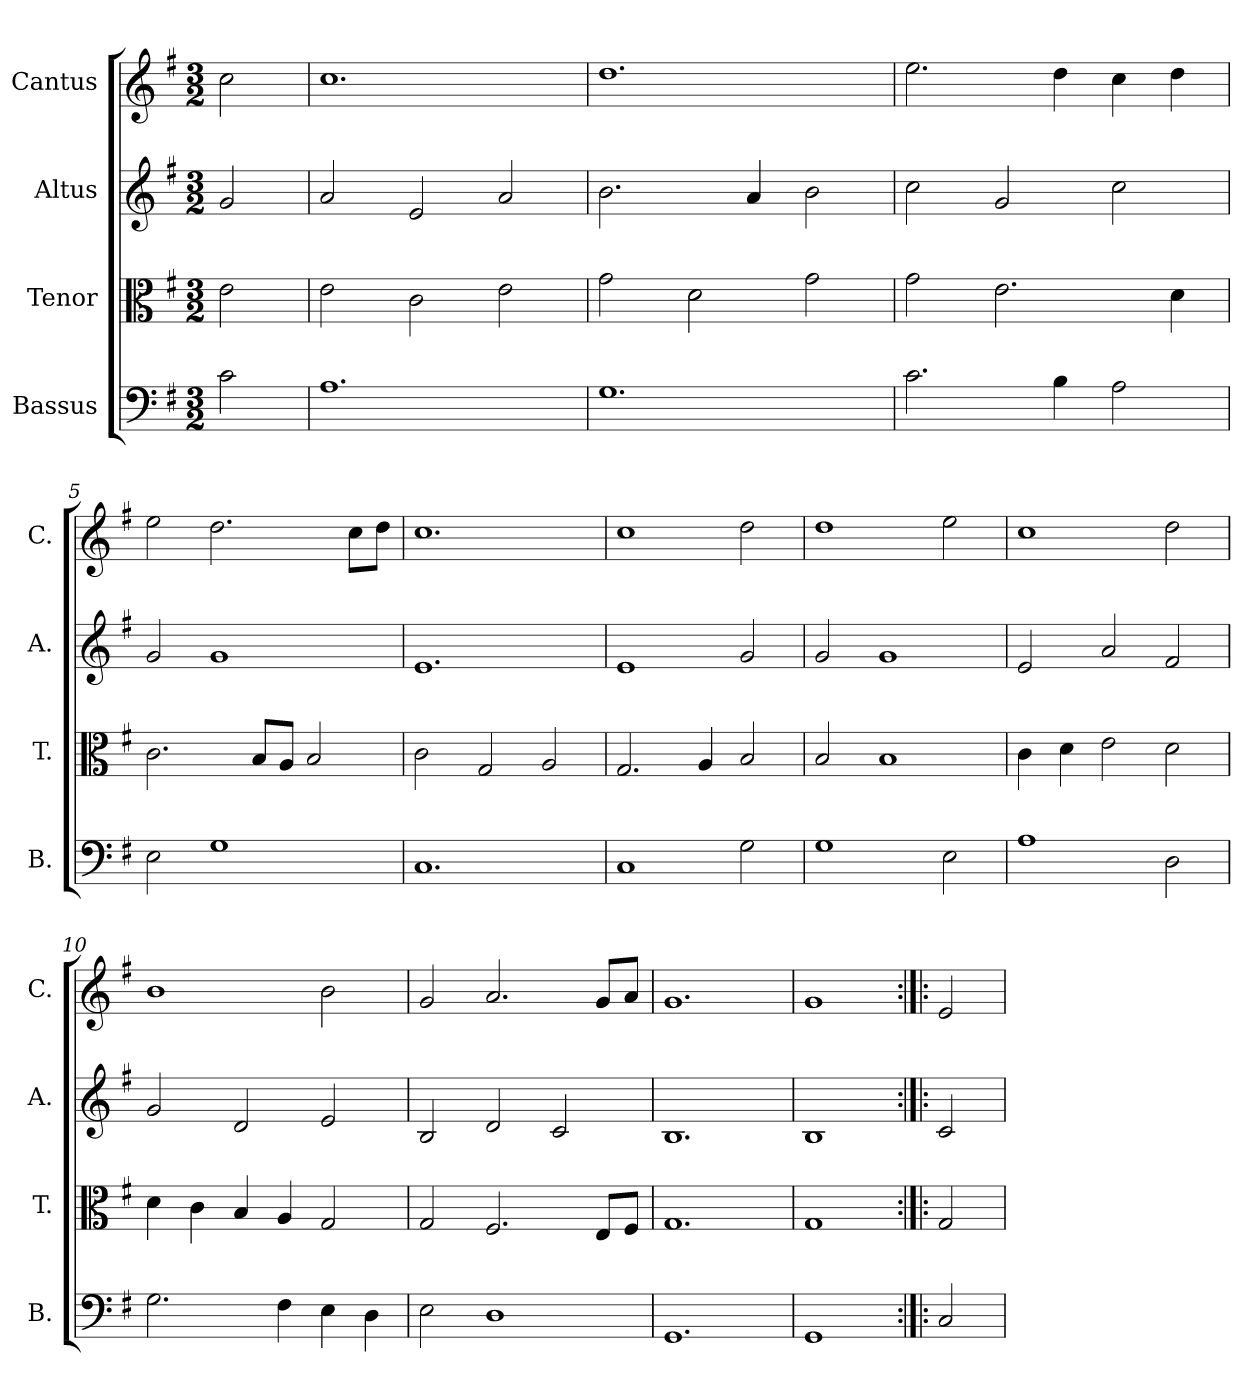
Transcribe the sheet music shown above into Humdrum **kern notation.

**kern	**kern	**kern	**kern
*part4	*part3	*part2	*part1
*staff4	*staff3	*staff2	*staff1
*I"Bassus	*I"Tenor	*I"Altus	*I"Cantus
*I'B.	*I'T.	*I'A.	*I'C.
*clefF4	*clefC3	*clefG2	*clefG2
*k[f#]	*k[f#]	*k[f#]	*k[f#]
*G:	*G:	*G:	*G:
*M3/2	*M3/2	*M3/2	*M3/2
=1	=1	=1	=1
2c\	2e\	2g/	2cc\
=2	=2	=2	=2
1.A	2e\	2a/	1.cc
.	2c\	2e/	.
.	2e\	2a/	.
=3	=3	=3	=3
1.G	2g\	2.b\	1.dd
.	2d\	.	.
.	.	4a/	.
.	2g\	2b\	.
=4	=4	=4	=4
2.c\	2g\	2cc\	2.ee\
.	2.e\	2g/	.
4B\	.	.	4dd\
2A\	.	2cc\	4cc\
.	4d\	.	4dd\
=5	=5	=5	=5
2E\	2.c\	2g/	2ee\
1G	.	1g	2.dd\
.	8B/L	.	.
.	8A/J	.	.
.	2B/	.	.
.	.	.	8cc\L
.	.	.	8dd\J
=6	=6	=6	=6
1.C	2c\	1.e	1.cc
.	2G/	.	.
.	2A/	.	.
=7	=7	=7	=7
1C	2.G/	1e	1cc
.	4A/	.	.
2G\	2B/	2g/	2dd\
=8	=8	=8	=8
1G	2B/	2g/	1dd
.	1B	1g	.
2E\	.	.	2ee\
=9	=9	=9	=9
1A	4c\	2e/	1cc
.	4d\	.	.
.	2e\	2a/	.
2D\	2d\	2f#/	2dd\
!!LO:LB:g=z
=10	=10	=10	=10
2.G\	4d\	2g/	1b
.	4c\	.	.
.	4B/	2d/	.
4F#\	4A/	.	.
4E\	2G/	2e/	2b\
4D\	.	.	.
=11	=11	=11	=11
2E\	2G/	2B/	2g/
1D	2.F#/	2d/	2.a/
.	.	2c/	.
.	8E/L	.	8g/L
.	8F#/J	.	8a/J
=12	=12	=12	=12
1.GG	1.G	1.B	1.g
=13	=13	=13	=13
1GG	1G	1B	1g
=14:|!|:	=14:|!|:	=14:|!|:	=14:|!|:
2C/	2G/	2c/	2e/
=	=	=	=
*-	*-	*-	*-
